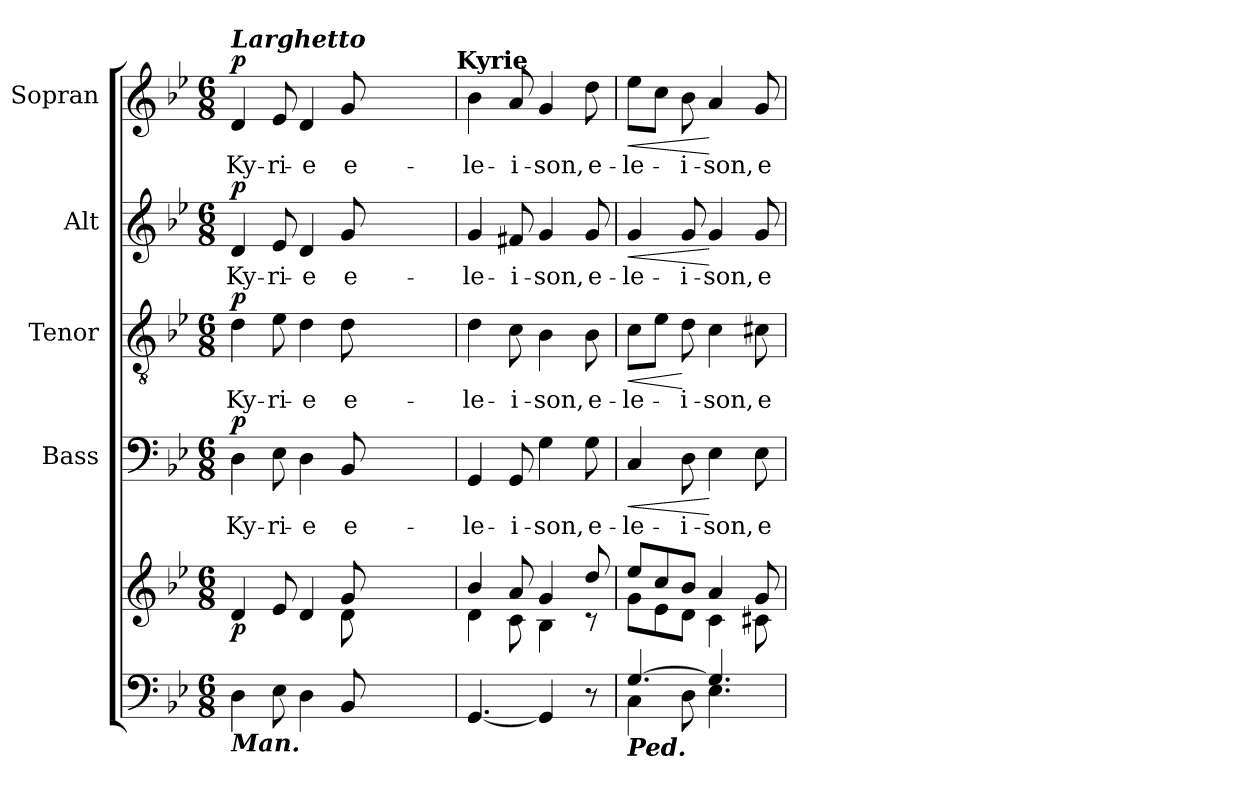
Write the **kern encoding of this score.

**kern	**kern	**dynam	**kern	**text	**dynam	**kern	**text	**dynam	**kern	**text	**dynam	**kern	**text	**dynam
*part5	*part5	*part5	*part4	*part4	*part4	*part3	*part3	*part3	*part2	*part2	*part2	*part1	*part1	*part1
*staff6	*staff5	*staff5/6	*staff4	*staff4	*staff4	*staff3	*staff3	*staff3	*staff2	*staff2	*staff2	*staff1	*staff1	*staff1
*	*	*	*I"Bass	*	*	*I"Tenor	*	*	*I"Alt	*	*	*I"Sopran	*	*
*	*	*	*I'B.	*	*	*I'T.	*	*	*I'A.	*	*	*I'S.	*	*
*clefF4	*clefG2	*	*clefF4	*	*	*clefGv2	*	*	*clefG2	*	*	*clefG2	*	*
*k[b-e-]	*k[b-e-]	*	*k[b-e-]	*	*	*k[b-e-]	*	*	*k[b-e-]	*	*	*k[b-e-]	*	*
*B-:	*B-:	*	*B-:	*	*	*B-:	*	*	*B-:	*	*	*B-:	*	*
*M6/8	*M6/8	*	*M6/8	*	*	*M6/8	*	*	*M6/8	*	*	*M6/8	*	*
=1	=1	=1	=1	=1	=1	=1	=1	=1	=1	=1	=1	=1	=1	=1
*	*^	*	*	*	*	*	*	*	*	*	*	*	*	*
!	!	!	!	!	!	!	!	!	!	!	!	!	!LO:TX:a:Bi:t=Larghetto	!	!
!LO:TX:b:Bi:t=Man.	!	!	!	!	!	!	!	!	!	!	!	!	!	!	!
!	!	!	!LO:DY:b	!	!LO:LY:b	!LO:DY:a	!	!LO:LY:b	!LO:DY:a	!	!LO:LY:b	!LO:DY:a	!	!LO:LY:b	!LO:DY:a
4D\	4d/	4.ryy	p	4D\	Ky-	p	4d\	Ky-	p	4d/	Ky-	p	4d/	Ky-	p
!	!	!	!	!	!LO:LY:b	!	!	!LO:LY:b	!	!	!LO:LY:b	!	!	!LO:LY:b	!
8E-\	8e-/	.	.	8E-\	-ri-	.	8e-\	-ri-	.	8e-/	-ri-	.	8e-/	-ri-	.
!	!	!	!	!	!LO:LY:b	!	!	!LO:LY:b	!	!	!LO:LY:b	!	!	!LO:LY:b	!
4D\	4d/	4ryy	.	4D\	-e	.	4d\	-e	.	4d/	-e	.	4d/	-e	.
!	!	!	!	!	!LO:LY:b	!	!	!LO:LY:b	!	!	!LO:LY:b	!	!	!LO:LY:b	!
8BB-/	8g/	8d\	.	8BB-/	e-	.	8d\	e-	.	8g/	e-	.	8g/	e-	.
2..ryy	2..ryy	2..ryy	.	2..ryy	.	.	2..ryy	.	.	2..ryy	.	.	2..ryy	.	.
!	!	!	!	!	!	!	!	!	!	!	!	!	!LO:TX:a:B:t=Kyrie	!	!
=2	=2	=2	=2	=2	=2	=2	=2	=2	=2	=2	=2	=2	=2	=2	=2
!	!	!	!	!	!LO:LY:b	!	!	!LO:LY:b	!	!	!LO:LY:b	!	!	!LO:LY:b	!
[4.GG/	4b-/	4d\	.	4GG/	-le-	.	4d\	-le-	.	4g/	-le-	.	4b-\	-le-	.
!	!	!	!	!	!LO:LY:b	!	!	!LO:LY:b	!	!	!LO:LY:b	!	!	!LO:LY:b	!
.	8a/	8c\	.	8GG/	-i-	.	8c\	-i-	.	8f#X/	-i-	.	8a/	-i-	.
!	!	!	!	!	!LO:LY:b	!	!	!LO:LY:b	!	!	!LO:LY:b	!	!	!LO:LY:b	!
4GG/]	4g/	4B-\	.	4G\	-son,	.	4B-\	-son,	.	4g/	-son,	.	4g/	-son,	.
!	!	!	!	!	!LO:LY:b	!	!	!LO:LY:b	!	!	!LO:LY:b	!	!	!LO:LY:b	!
8r	8dd/	8rc	.	8G\	e-	.	8B-\	e-	.	8g/	e-	.	8dd\	e-	.
=3	=3	=3	=3	=3	=3	=3	=3	=3	=3	=3	=3	=3	=3	=3	=3
*^	*	*	*	*	*	*	*	*	*	*	*	*	*	*	*
!LO:TX:b:Bi:t=Ped.	!	!	!	!	!	!	!	!	!	!	!	!	!	!	!	!
!	!	!	!	!	!	!LO:LY:b	!LO:HP:b	!	!LO:LY:b	!LO:HP:b	!	!LO:LY:b	!LO:HP:b	!	!LO:LY:b	!LO:HP:b
[>4.G/	4C\	8ee-/L	8g\L	.	4C/	-le-	<	8c\L	-le-	<	4g/	-le-	<	8ee-\L	-le-	<
.	.	8cc/	8e-\	.	.	.	.	8e-\J	.	.	.	.	.	8cc\J	.	.
!	!	!	!	!	!	!LO:LY:b	!	!	!LO:LY:b	!	!	!LO:LY:b	!	!	!LO:LY:b	!
.	8D\	8b-/J	8d\J	.	8D\	-i-	.	8d\	-i-	[	8g/	-i-	.	8b-\	-i-	.
!	!	!	!	!	!	!LO:LY:b	!	!	!LO:LY:b	!	!	!LO:LY:b	!	!	!LO:LY:b	!
4.G/]	4.E-\	4a/	4c\	.	4E-\	-son,	[	4c\	-son,	.	4g/	-son,	[	4a/	-son,	[
!	!	!	!	!	!	!LO:LY:b	!	!	!LO:LY:b	!	!	!LO:LY:b	!	!	!LO:LY:b	!
.	.	8g/	8c#X\	.	8E-\	e-	.	8c#X\	e-	.	8g/	e-	.	8g/	e-	.
*v	*v	*	*	*	*	*	*	*	*	*	*	*	*	*	*	*
*	*v	*v	*	*	*	*	*	*	*	*	*	*	*	*	*
=	=	=	=	=	=	=	=	=	=	=	=	=	=	=
*-	*-	*-	*-	*-	*-	*-	*-	*-	*-	*-	*-	*-	*-	*-
